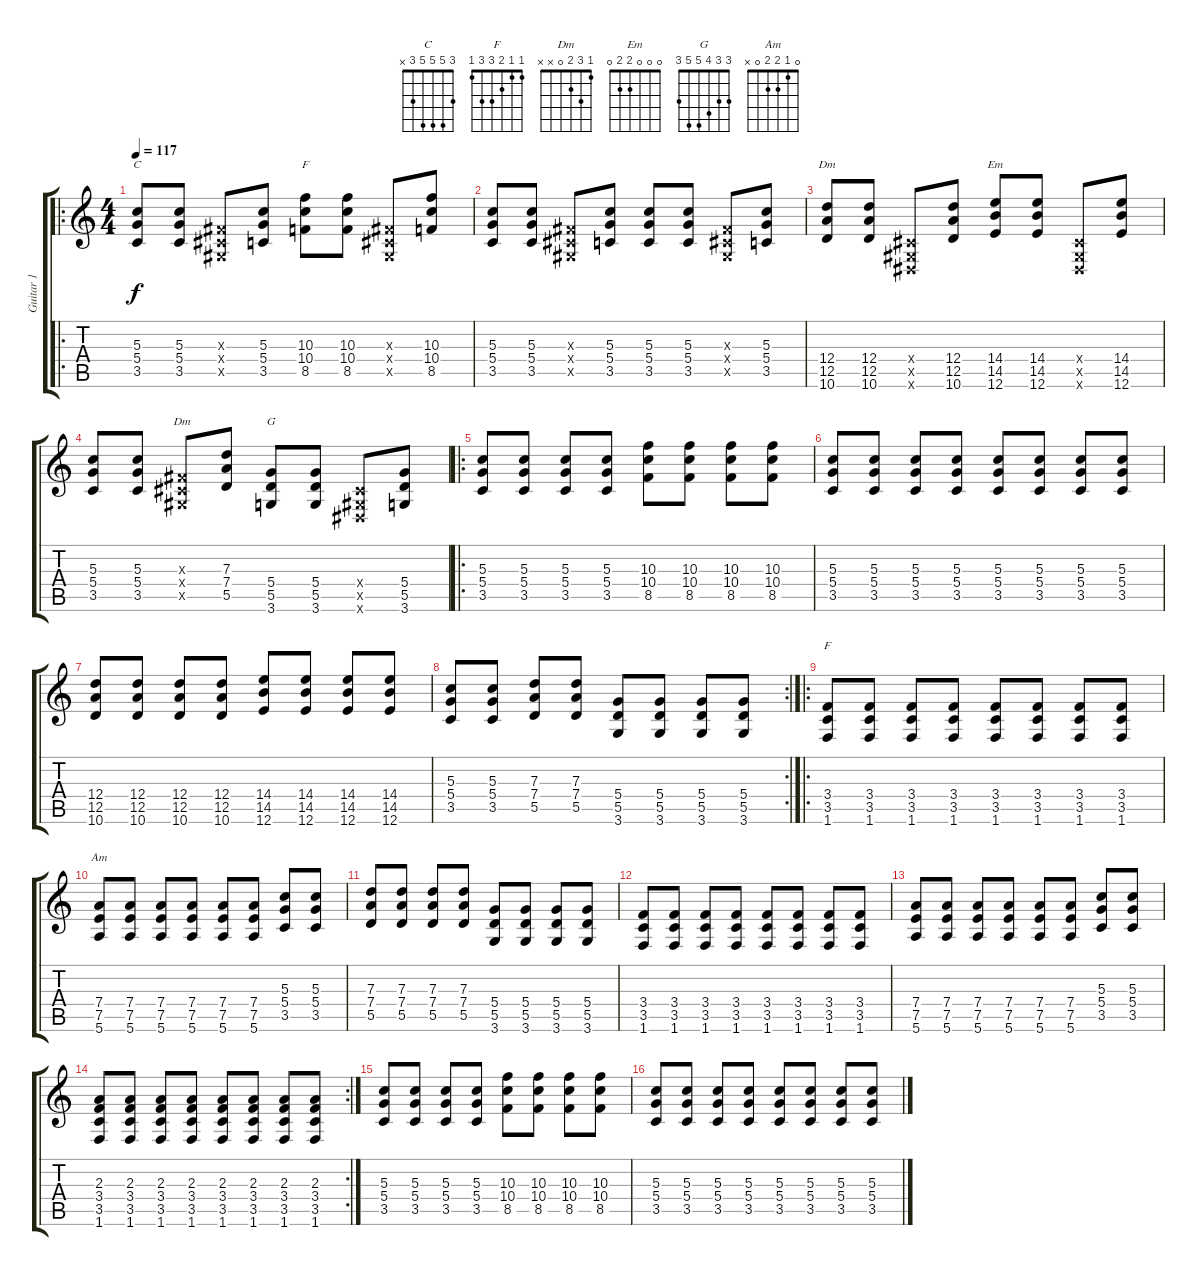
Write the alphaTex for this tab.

\track ("Guitar 1" "Guitar 1") {instrument overdrivenguitar}
\staff {score tabs}
\tuning (E4 B3 G3 D3 A2 E2) {hide}
\chord ("C" 3 5 5 5 3 x)
\chord ("F" 8 10 10 10 8 x) {firstfret 8}
\chord ("Dm" 5 6 7 7 5 x) {firstfret 5}
\chord ("Em" 0 0 0 2 2 0)
\chord ("Dm" 1 3 2 0 x x)
\chord ("G" 3 3 4 5 5 3)
\chord ("F" 1 1 2 3 3 1)
\chord ("Am" 0 1 2 2 0 x)
\ro
\ts (4 4)
\tempo 117
\clef g2
\ks c
(5.3 5.4 3.5).8{ch "C" dy f instrument overdrivenguitar} (5.3 5.4 3.5).8 (-1.3{x} -1.4{x} -1.5{x}).8 (5.3 5.4 3.5).8 (10.3 10.4 8.5).8{ch "F"} (10.3 10.4 8.5).8 (-1.3{x} -1.4{x} -1.5{x}).8 (10.3 10.4 8.5).8 |
(5.3 5.4 3.5).8 (5.3 5.4 3.5).8 (-1.3{x} -1.4{x} -1.5{x}).8 (5.3 5.4 3.5).8 (5.3 5.4 3.5).8 (5.3 5.4 3.5).8 (-1.3{x} -1.4{x} -1.5{x}).8 (5.3 5.4 3.5).8 |
(12.4 12.5 10.6).8{ch "Dm"} (12.4 12.5 10.6).8 (-1.4{x} -1.5{x} -1.6{x}).8 (12.4 12.5 10.6).8 (14.4 14.5 12.6).8{ch "Em"} (14.4 14.5 12.6).8 (-1.4{x} -1.5{x} -1.6{x}).8 (14.4 14.5 12.6).8 |
(5.3 5.4 3.5).8 (5.3 5.4 3.5).8 (-1.3{x} -1.4{x} -1.5{x}).8{ch "Dm"} (7.3 7.4 5.5).8 (5.4 5.5 3.6).8{ch "G"} (5.4 5.5 3.6).8 (-1.4{x} -1.5{x} -1.6{x}).8 (5.4 5.5 3.6).8 |
\ro
(5.3 5.4 3.5).8 (5.3 5.4 3.5).8 (5.3 5.4 3.5).8 (5.3 5.4 3.5).8 (10.3 10.4 8.5).8 (10.3 10.4 8.5).8 (10.3 10.4 8.5).8 (10.3 10.4 8.5).8 |
(5.3 5.4 3.5).8 (5.3 5.4 3.5).8 (5.3 5.4 3.5).8 (5.3 5.4 3.5).8 (5.3 5.4 3.5).8 (5.3 5.4 3.5).8 (5.3 5.4 3.5).8 (5.3 5.4 3.5).8 |
(12.4 12.5 10.6).8 (12.4 12.5 10.6).8 (12.4 12.5 10.6).8 (12.4 12.5 10.6).8 (14.4 14.5 12.6).8 (14.4 14.5 12.6).8 (14.4 14.5 12.6).8 (14.4 14.5 12.6).8 |
\rc 2
(5.3 5.4 3.5).8 (5.3 5.4 3.5).8 (7.3 7.4 5.5).8 (7.3 7.4 5.5).8 (5.4 5.5 3.6).8 (5.4 5.5 3.6).8 (5.4 5.5 3.6).8 (5.4 5.5 3.6).8 |
\ro
(3.4 3.5 1.6).8{ch "F"} (3.4 3.5 1.6).8 (3.4 3.5 1.6).8 (3.4 3.5 1.6).8 (3.4 3.5 1.6).8 (3.4 3.5 1.6).8 (3.4 3.5 1.6).8 (3.4 3.5 1.6).8 |
(7.4 7.5 5.6).8{ch "Am"} (7.4 7.5 5.6).8 (7.4 7.5 5.6).8 (7.4 7.5 5.6).8 (7.4 7.5 5.6).8 (7.4 7.5 5.6).8 (5.3 5.4 3.5).8 (5.3 5.4 3.5).8 |
(7.3 7.4 5.5).8 (7.3 7.4 5.5).8 (7.3 7.4 5.5).8 (7.3 7.4 5.5).8 (5.4 5.5 3.6).8 (5.4 5.5 3.6).8 (5.4 5.5 3.6).8 (5.4 5.5 3.6).8 |
(3.4 3.5 1.6).8 (3.4 3.5 1.6).8 (3.4 3.5 1.6).8 (3.4 3.5 1.6).8 (3.4 3.5 1.6).8 (3.4 3.5 1.6).8 (3.4 3.5 1.6).8 (3.4 3.5 1.6).8 |
(7.4 7.5 5.6).8 (7.4 7.5 5.6).8 (7.4 7.5 5.6).8 (7.4 7.5 5.6).8 (7.4 7.5 5.6).8 (7.4 7.5 5.6).8 (5.3 5.4 3.5).8 (5.3 5.4 3.5).8 |
\rc 2
(2.3 3.4 3.5 1.6).8 (2.3 3.4 3.5 1.6).8 (2.3 3.4 3.5 1.6).8 (2.3 3.4 3.5 1.6).8 (2.3 3.4 3.5 1.6).8 (2.3 3.4 3.5 1.6).8 (2.3 3.4 3.5 1.6).8 (2.3 3.4 3.5 1.6).8 |
(5.3 5.4 3.5).8 (5.3 5.4 3.5).8 (5.3 5.4 3.5).8 (5.3 5.4 3.5).8 (10.3 10.4 8.5).8 (10.3 10.4 8.5).8 (10.3 10.4 8.5).8 (10.3 10.4 8.5).8 |
(5.3 5.4 3.5).8 (5.3 5.4 3.5).8 (5.3 5.4 3.5).8 (5.3 5.4 3.5).8 (5.3 5.4 3.5).8 (5.3 5.4 3.5).8 (5.3 5.4 3.5).8 (5.3 5.4 3.5).8
